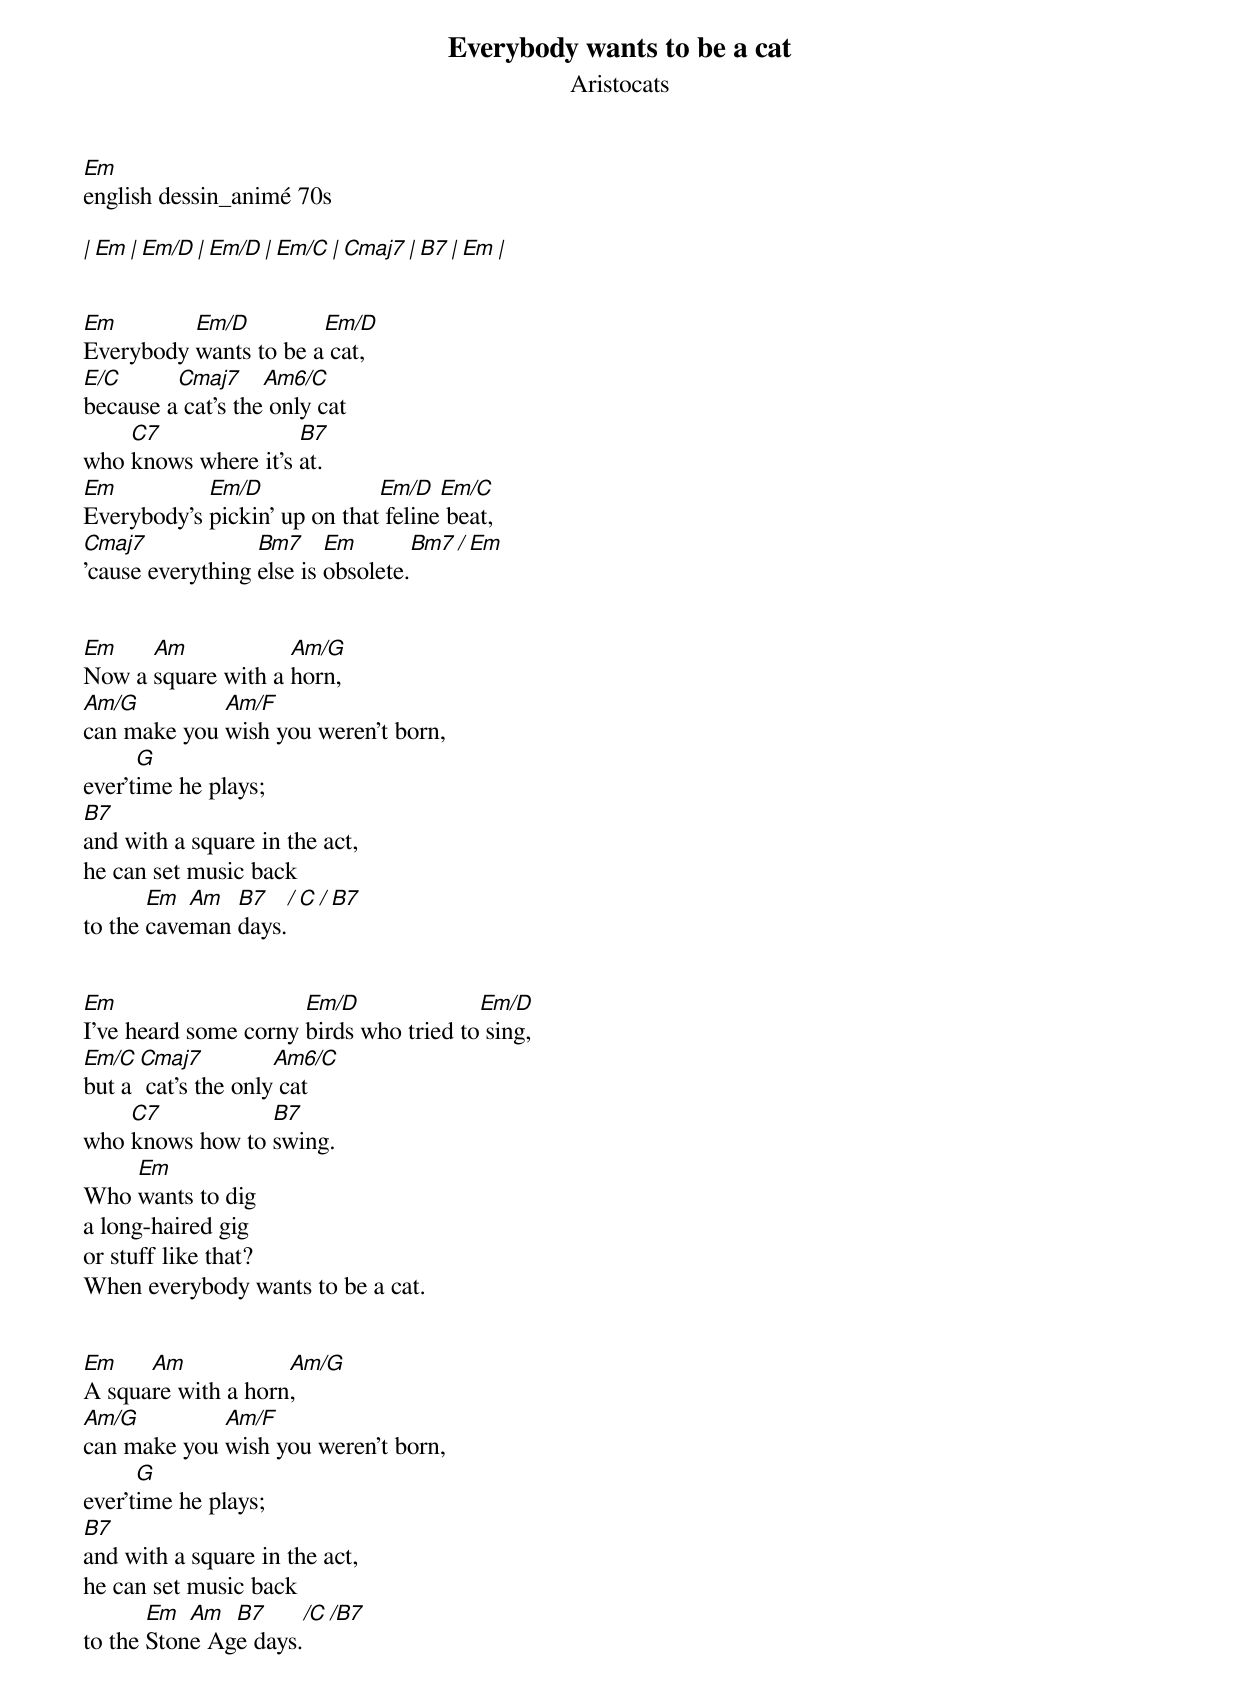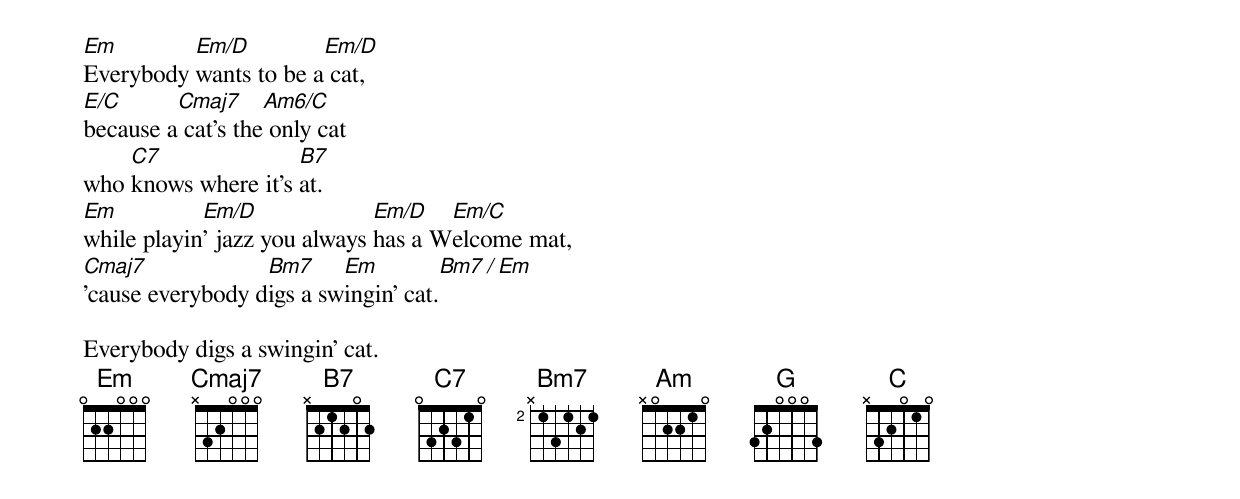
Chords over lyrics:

Everybody wants to be a cat
Aristocats
Em
english dessin_animé 70s

| Em    | Em/D   | Em/D   | Em/C   | Cmaj7   | B7    | Em   |


Em        Em/D         Em/D
Everybody wants to be a cat,
E/C      Cmaj7     Am6/C
because a cat's the only cat
    C7               B7
who knows where it's at.
Em          Em/D              Em/D   Em/C
Everybody's pickin' up on that feline beat,
Cmaj7             Bm7     Em         Bm7 / Em
'cause everything else is obsolete.


Em    Am            Am/G
Now a square with a horn,
Am/G         Am/F
can make you wish you weren't born,
      G
ever'time he plays;
B7
and with a square in the act,
he can set music back
       Em  Am  B7     / C / B7
to the caveman days.


Em                    Em/D              Em/D
I've heard some corny birds who tried to sing,
Em/C Cmaj7          Am6/C
but a cat's the only cat
    C7           B7
who knows how to swing.
    Em
Who wants to dig
a long-haired gig
or stuff like that?
When everybody wants to be a cat.


Em    Am            Am/G
A square with a horn,
Am/G         Am/F
can make you wish you weren't born,
      G
ever'time he plays;
B7
and with a square in the act,
he can set music back
       Em  Am  B7     /C   /B7
to the Stone Age days.


Em        Em/D         Em/D
Everybody wants to be a cat,
E/C      Cmaj7     Am6/C
because a cat's the only cat
    C7               B7
who knows where it's at.
Em          Em/D              Em/D   Em/C
while playin' jazz you always has a Welcome mat,
Cmaj7             Bm7     Em         Bm7 / Em
'cause everybody digs a swingin' cat.

Everybody digs a swingin' cat.
